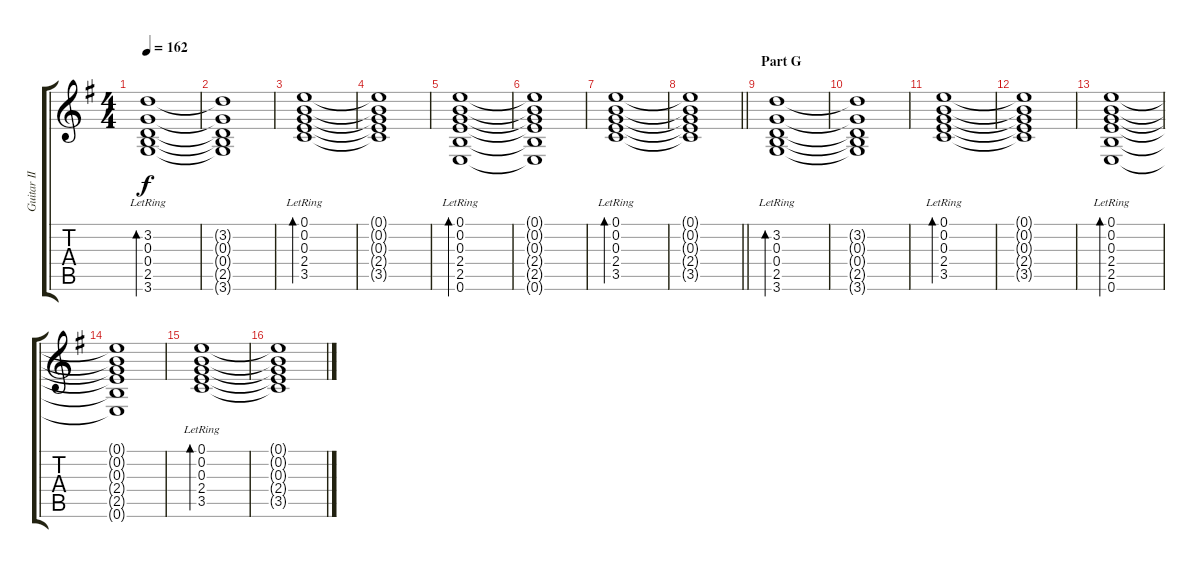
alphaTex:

\track ("Guitar II (Inoran)" "Guitar II ") {instrument electricguitarclean}
\staff {score tabs}
\tuning (E4 B3 G3 D3 A2 E2) {hide}
\ts (4 4)
\tempo 162
\clef g2
\ks g
(3.2{lr} 0.3{lr} 0.4{lr} 2.5{lr} 3.6{lr}).1{bd 120 dy f} |
(3.2{t} 0.3{t} 0.4{t} 2.5{t} 3.6{t}).1 |
(0.1{lr} 0.2{lr} 0.3{lr} 2.4{lr} 3.5{lr}).1{bd 120} |
(0.1{t} 0.2{t} 0.3{t} 2.4{t} 3.5{t}).1 |
(0.1{lr} 0.2{lr} 0.3{lr} 2.4{lr} 2.5{lr} 0.6{lr}).1{bd 120} |
(0.1{t} 0.2{t} 0.3{t} 2.4{t} 2.5{t} 0.6{t}).1 |
(0.1{lr} 0.2{lr} 0.3{lr} 2.4{lr} 3.5{lr}).1{bd 120} |
\barLineRight lightlight
(0.1{t} 0.2{t} 0.3{t} 2.4{t} 3.5{t}).1 |
\section ("" "Part G")
(3.2{lr} 0.3{lr} 0.4{lr} 2.5{lr} 3.6{lr}).1{bd 120} |
(3.2{t} 0.3{t} 0.4{t} 2.5{t} 3.6{t}).1 |
(0.1{lr} 0.2{lr} 0.3{lr} 2.4{lr} 3.5{lr}).1{bd 120} |
(0.1{t} 0.2{t} 0.3{t} 2.4{t} 3.5{t}).1 |
(0.1{lr} 0.2{lr} 0.3{lr} 2.4{lr} 2.5{lr} 0.6{lr}).1{bd 120} |
(0.1{t} 0.2{t} 0.3{t} 2.4{t} 2.5{t} 0.6{t}).1 |
(0.1{lr} 0.2{lr} 0.3{lr} 2.4{lr} 3.5{lr}).1{bd 120} |
(0.1{t} 0.2{t} 0.3{t} 2.4{t} 3.5{t}).1
